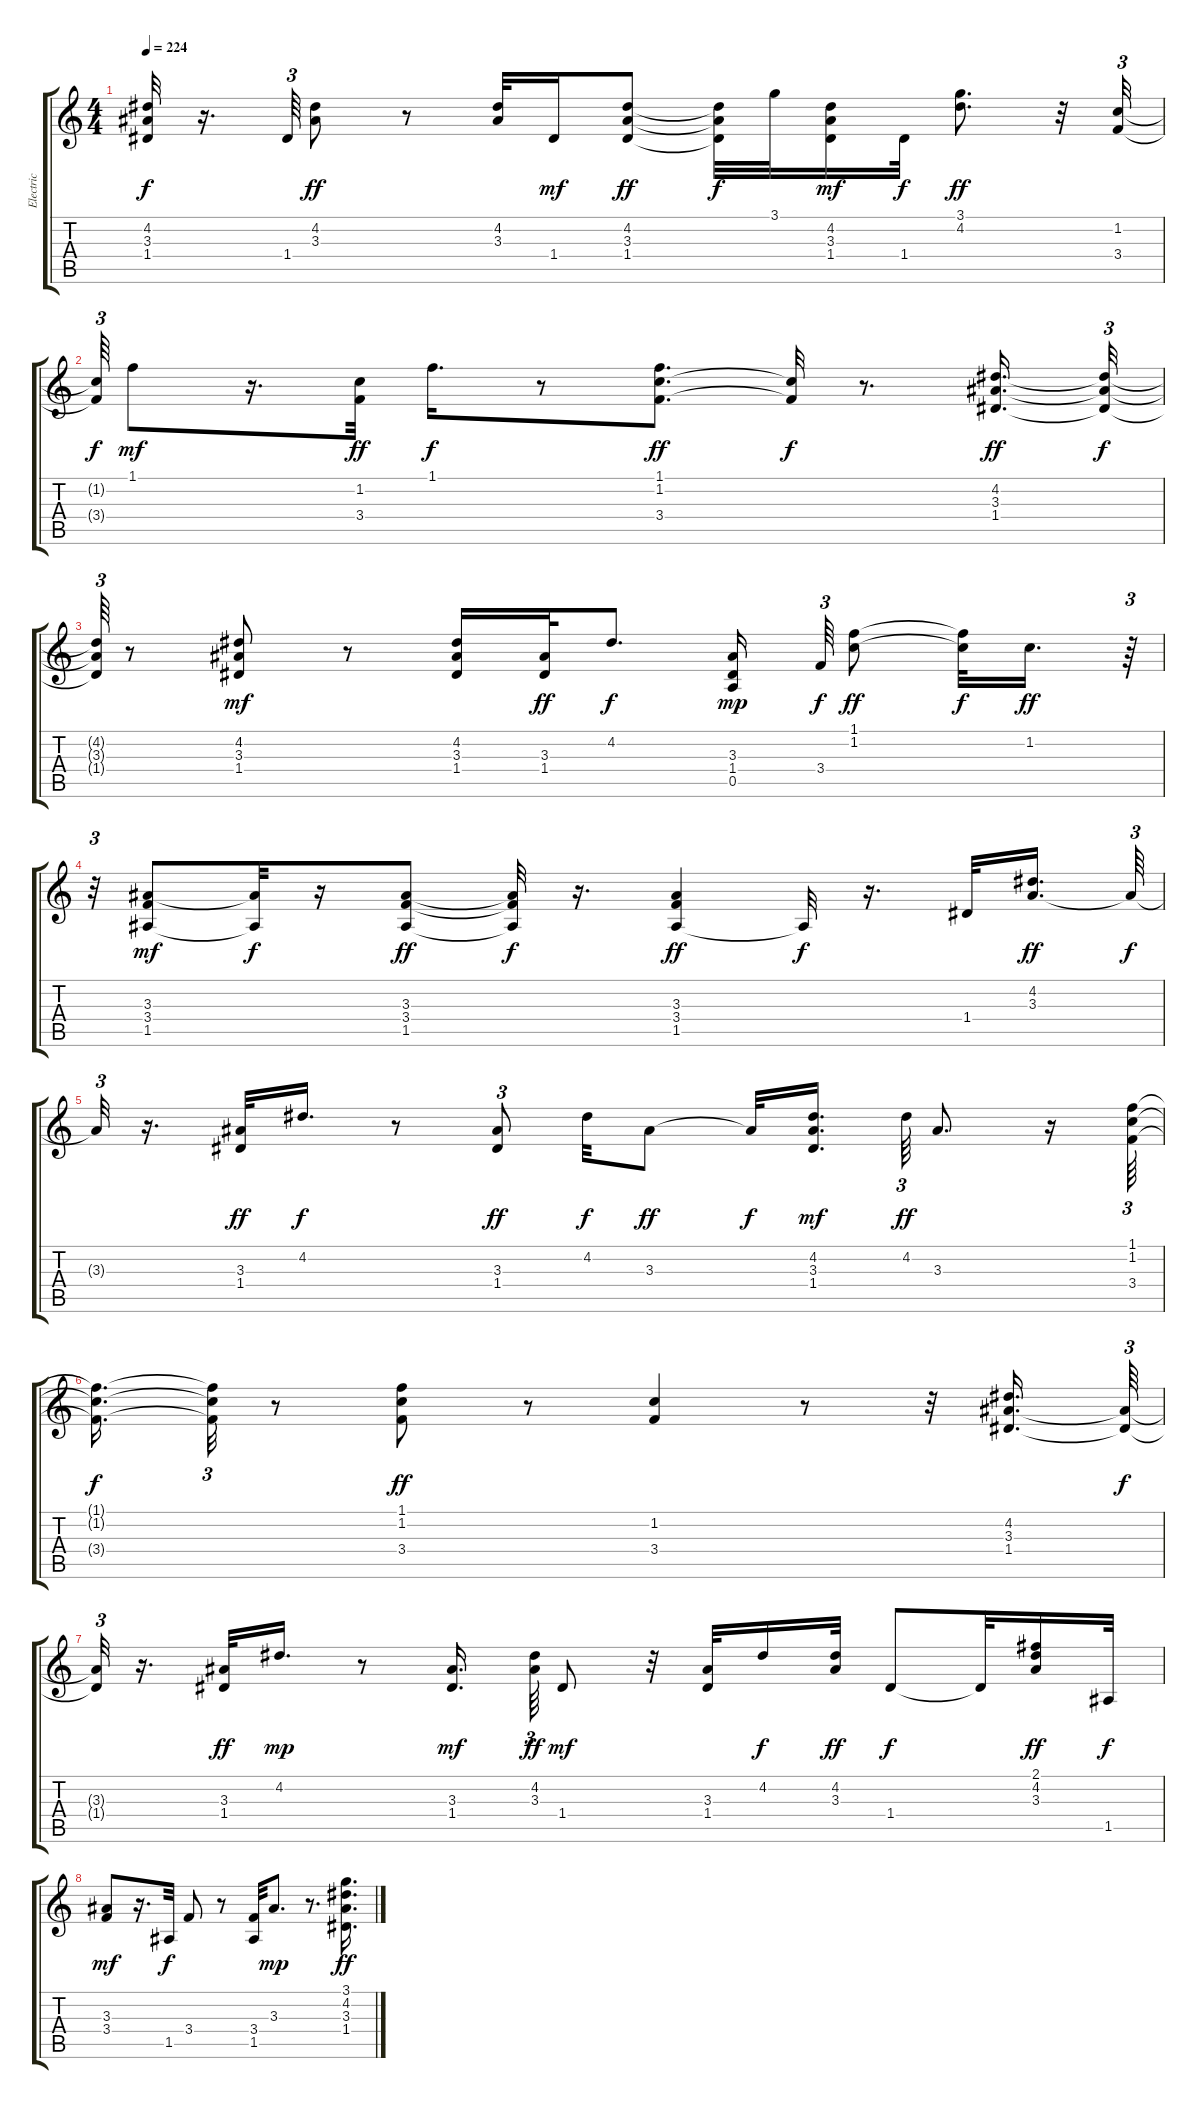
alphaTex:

\track ("Electric" "Electric") {instrument electricguitarclean}
\staff {score tabs}
\tuning (E4 B3 G3 D3 A2 E2) {hide}
\ts (4 4)
\tempo 224
\clef g2
\ks c
(4.2{t} 3.3{t} 1.4{t}).32{dy f} r.16{d} 1.4.64{tu (3 2)} (4.2 3.3).8{dy ff} r.8 (4.2 3.3).32 1.4.16{dy mf} (4.2 3.3 1.4).8{dy ff} (4.2{t} 3.3{t} 1.4{t}).32{dy f} 3.1.32 (4.2 3.3 1.4).16{dy mf} 1.4.32{dy f} (3.1 4.2).8{d dy ff} r.32 (1.2 3.4).32{tu (3 2)} |
(1.2{t} 3.4{t}).64{tu (3 2) dy f} 1.1.8{dy mf} r.16{d} (1.2 3.4).32{dy ff} 1.1.16{d dy f} r.8 (1.1 1.2 3.4).8{d dy ff} (1.2{t} 3.4{t}).32{dy f} r.8{d} (4.2 3.3 1.4).16{d dy ff} (4.2{t} 3.3{t} 1.4{t}).32{tu (3 2) dy f} |
(4.2{t} 3.3{t} 1.4{t}).64{tu (3 2)} r.8 (4.2 3.3 1.4).8{dy mf} r.8 (4.2 3.3 1.4).16 (3.3 1.4).32{dy ff} 4.2.8{d dy f} (3.3 1.4 0.5).16{dy mp beam splitsecondary} 3.4.64{tu (3 2) dy f} (1.1 1.2).8{dy ff} (1.1{t} 1.2{t}).32{dy f} 1.2.16{d dy ff} r.64{tu (3 2)} |
r.32{tu (3 2)} (3.3 3.4 1.5).8{dy mf} (3.3{t} 1.5{t}).32{dy f} r.16 (3.3 3.4 1.5).8{dy ff} (3.3{t} 3.4{t} 1.5{t}).32{dy f} r.16{d} (3.3 3.4 1.5).4{dy ff} 1.5{t}.32{dy f} r.16{d} 1.4.32 (4.2 3.3).16{d dy ff beam splitsecondary} 3.3{t}.64{tu (3 2) dy f} |
3.3{t}.32{tu (3 2)} r.16{d} (3.3 1.4).32{dy ff} 4.2.16{d dy f} r.8 (3.3 1.4).8{tu (3 2) dy ff} 4.2.32{dy f} 3.3.8{dy ff} 3.3{t}.32{dy f} (4.2 3.3 1.4).16{d dy mf beam splitsecondary} 4.2.64{tu (3 2) dy ff} 3.3.8{d} r.16 (1.1 1.2 3.4).64{tu (3 2)} |
(1.1{t} 1.2{t} 3.4{t}).16{d dy f} (1.1{t} 1.2{t} 3.4{t}).32{tu (3 2)} r.8 (1.1 1.2 3.4).8{dy ff} r.8 (1.2 3.4).4 r.8 r.32 (4.2 3.3 1.4).16{d} (3.3{t} 1.4{t}).64{tu (3 2) dy f} |
(3.3{t} 1.4{t}).32{tu (3 2)} r.16{d} (3.3 1.4).32{dy ff} 4.2.16{d dy mp} r.8 (3.3 1.4).16{d dy mf beam splitsecondary} (4.2 3.3).64{tu (3 2) dy ff} 1.4.8{dy mf} r.32 (3.3 1.4).32 4.2.16{dy f} (4.2 3.3).32{dy ff} 1.4.8{dy f} 1.4{t}.32 (2.1 4.2 3.3).16{dy ff} 1.5.32{dy f} |
(3.3 3.4).8{dy mf} r.16{d} 1.5.32{dy f} 3.4.8 r.8 (3.4 1.5).32 3.3.8{d dy mp} r.8{d} (3.1 4.2 3.3 1.4).16{d dy ff}
